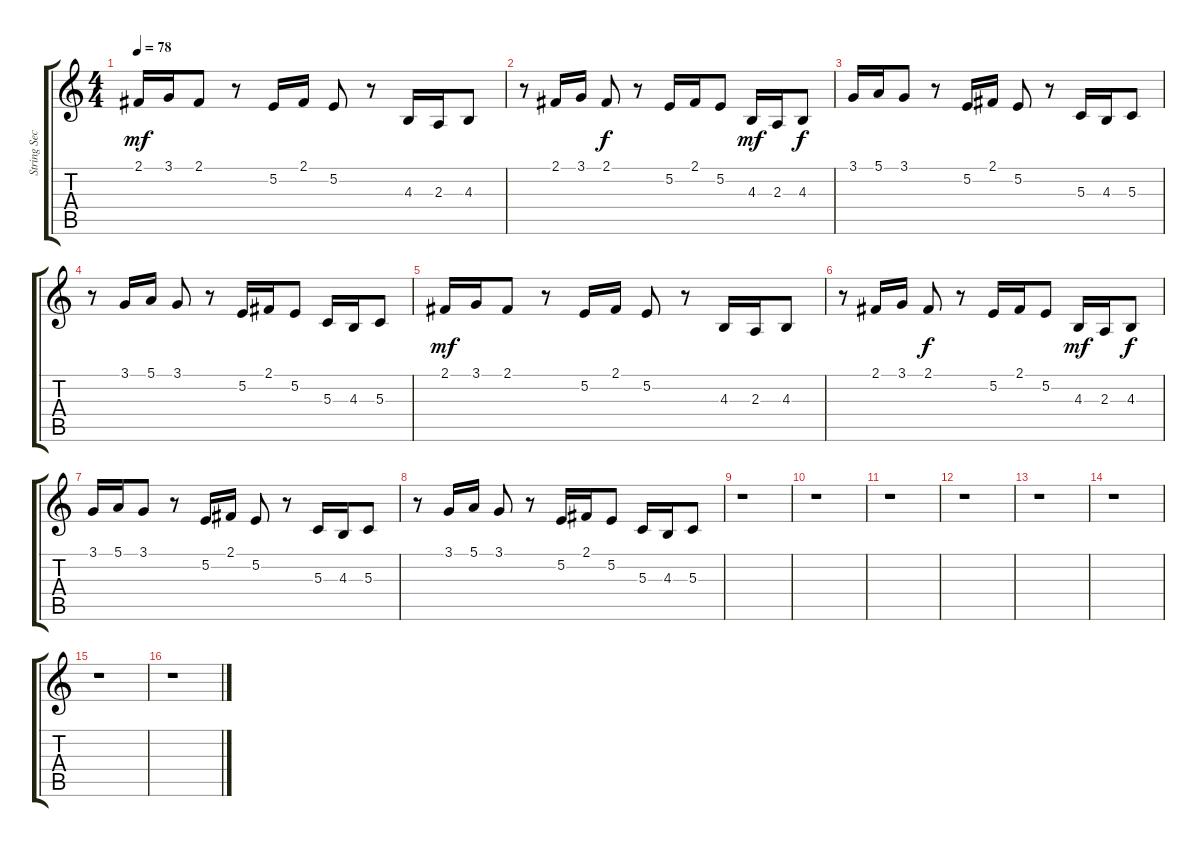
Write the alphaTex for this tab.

\track ("String Section" "String Sec") {instrument stringensemble2}
\staff {score tabs}
\tuning (E4 B3 G3 E3 B2 E2) {hide}
\ts (4 4)
\tempo 78
\clef g2
\ks c
2.1.16{dy mf} 3.1.16 2.1.8 r.8 5.2.16 2.1.16 5.2.8 r.8 4.3.16 2.3.16 4.3.8 |
r.8 2.1.16 3.1.16 2.1.8{dy f} r.8 5.2.16 2.1.16 5.2.8 4.3.16{dy mf} 2.3.16 4.3.8{dy f} |
3.1.16 5.1.16 3.1.8 r.8 5.2.16 2.1.16 5.2.8 r.8 5.3.16 4.3.16 5.3.8 |
r.8 3.1.16 5.1.16 3.1.8 r.8 5.2.16 2.1.16 5.2.8 5.3.16 4.3.16 5.3.8 |
2.1.16{dy mf} 3.1.16 2.1.8 r.8 5.2.16 2.1.16 5.2.8 r.8 4.3.16 2.3.16 4.3.8 |
r.8 2.1.16 3.1.16 2.1.8{dy f} r.8 5.2.16 2.1.16 5.2.8 4.3.16{dy mf} 2.3.16 4.3.8{dy f} |
3.1.16 5.1.16 3.1.8 r.8 5.2.16 2.1.16 5.2.8 r.8 5.3.16 4.3.16 5.3.8 |
r.8 3.1.16 5.1.16 3.1.8 r.8 5.2.16 2.1.16 5.2.8 5.3.16 4.3.16 5.3.8 |
r.1 |
r.1 |
r.1 |
r.1 |
r.1 |
r.1 |
r.1 |
r.1
